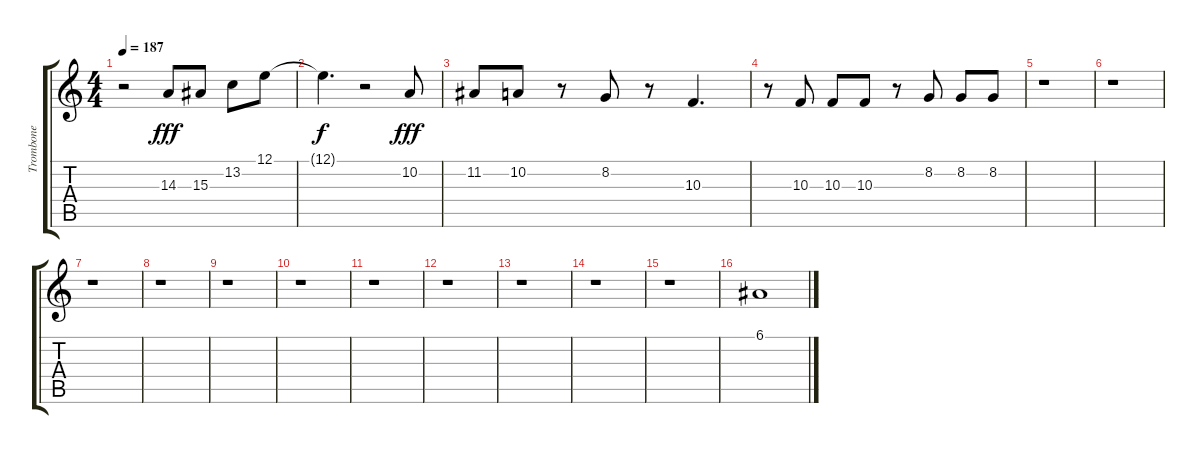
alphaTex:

\track ("Trombone" "Trombone") {instrument trombone}
\staff {score tabs}
\tuning (E4 B3 G3 D3 A2 E2) {hide}
\ts (4 4)
\tempo 187
\clef g2
\ks c
r.2{dy fff} 14.3.8 15.3.8 13.2.8 12.1.8 |
12.1{t}.4{d dy f} r.2 10.2.8{dy fff} |
11.2.8 10.2.8 r.8 8.2.8 r.8 10.3.4{d} |
r.8 10.3.8 10.3.8 10.3.8 r.8 8.2.8 8.2.8 8.2.8 |
r.1 |
r.1 |
r.1 |
r.1 |
r.1 |
r.1 |
r.1 |
r.1 |
r.1 |
r.1 |
r.1 |
6.1.1
